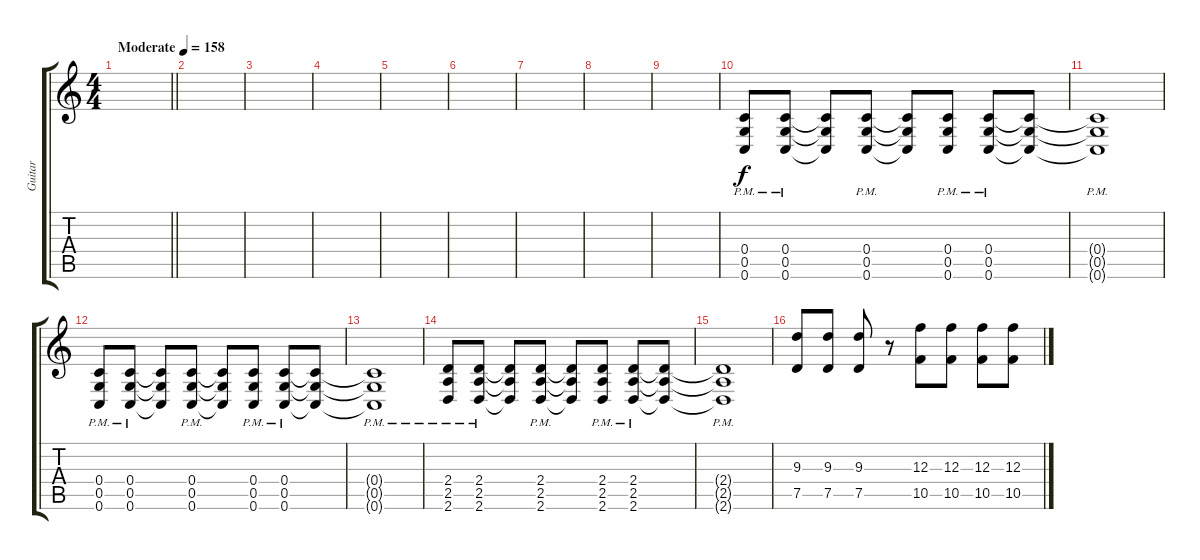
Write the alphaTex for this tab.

\track ("Guitar" "Guitar") {instrument distortionguitar}
\staff {score tabs}
\tuning (D4 A3 F3 C3 G2 C2) {hide}
\ts (4 4)
\tempo (158 "Moderate")
\clef g2
\barLineRight lightlight
\ks c
|
\section ("" " ")
|
|
|
|
|
|
|
|
(0.4{pm} 0.5{pm} 0.6{pm}).8 (0.4{pm} 0.5{pm} 0.6{pm}).8 (0.4{t} 0.5{t} 0.6{t}).8 (0.4{pm} 0.5{pm} 0.6{pm}).8 (0.4{t} 0.5{t} 0.6{t}).8 (0.4{pm} 0.5{pm} 0.6{pm}).8 (0.4{pm} 0.5{pm} 0.6{pm}).8 (0.4{t} 0.5{t} 0.6{t}).8 |
(0.4{pm t} 0.5{pm t} 0.6{pm t}).1 |
(0.4{pm} 0.5{pm} 0.6{pm}).8 (0.4{pm} 0.5{pm} 0.6{pm}).8 (0.4{t} 0.5{t} 0.6{t}).8 (0.4{pm} 0.5{pm} 0.6{pm}).8 (0.4{t} 0.5{t} 0.6{t}).8 (0.4{pm} 0.5{pm} 0.6{pm}).8 (0.4{pm} 0.5{pm} 0.6{pm}).8 (0.4{t} 0.5{t} 0.6{t}).8 |
(0.4{pm t} 0.5{pm t} 0.6{pm t}).1 |
(2.4{pm} 2.5{pm} 2.6{pm}).8 (2.4{pm} 2.5{pm} 2.6{pm}).8 (2.4{t} 2.5{t} 2.6{t}).8 (2.4{pm} 2.5{pm} 2.6{pm}).8 (2.4{t} 2.5{t} 2.6{t}).8 (2.4{pm} 2.5{pm} 2.6{pm}).8 (2.4{pm} 2.5{pm} 2.6{pm}).8 (2.4{t} 2.5{t} 2.6{t}).8 |
(2.4{pm t} 2.5{pm t} 2.6{pm t}).1 |
(9.3 7.5).8 (9.3 7.5).8 (9.3 7.5).8 r.8 (12.3 10.5).8 (12.3 10.5).8 (12.3 10.5).8 (12.3 10.5).8
